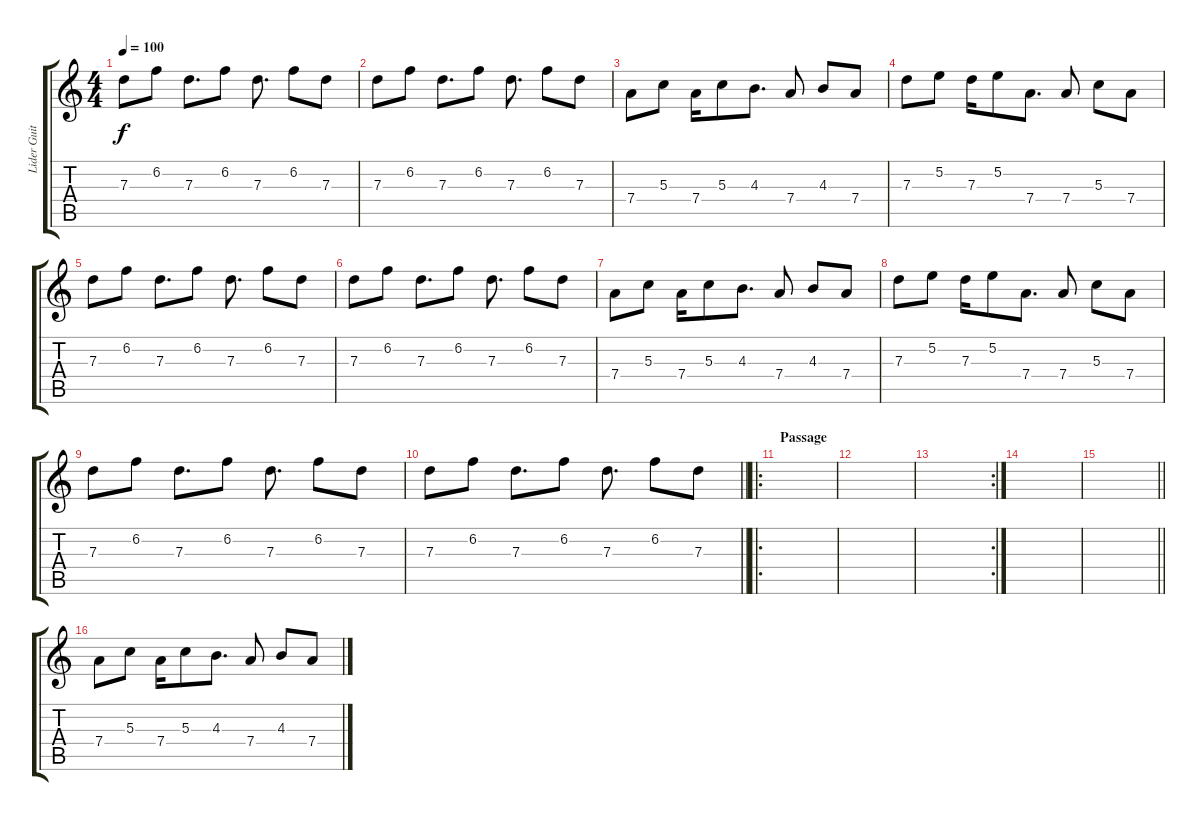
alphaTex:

\track ("Lider Guitar" "Lider Guit") {instrument electricguitarclean}
\staff {score tabs}
\tuning (E4 B3 G3 D3 A2 E2) {hide}
\ts (4 4)
\tempo 100
\clef g2
\ks c
7.3.8{dy f} 6.2.8 7.3.8{d} 6.2.8 7.3.8{d} 6.2.8 7.3.8 |
7.3.8 6.2.8 7.3.8{d} 6.2.8 7.3.8{d} 6.2.8 7.3.8 |
7.4.8 5.3.8 7.4.16 5.3.8 4.3.8{d} 7.4.8 4.3.8 7.4.8 |
7.3.8 5.2.8 7.3.16 5.2.8 7.4.8{d} 7.4.8 5.3.8 7.4.8 |
7.3.8 6.2.8 7.3.8{d} 6.2.8 7.3.8{d} 6.2.8 7.3.8 |
7.3.8 6.2.8 7.3.8{d} 6.2.8 7.3.8{d} 6.2.8 7.3.8 |
7.4.8 5.3.8 7.4.16 5.3.8 4.3.8{d} 7.4.8 4.3.8 7.4.8 |
7.3.8 5.2.8 7.3.16 5.2.8 7.4.8{d} 7.4.8 5.3.8 7.4.8 |
7.3.8 6.2.8 7.3.8{d} 6.2.8 7.3.8{d} 6.2.8 7.3.8 |
\barLineRight lightlight
7.3.8 6.2.8 7.3.8{d} 6.2.8 7.3.8{d} 6.2.8 7.3.8 |
\ro
\section ("" "Passage")
|
|
\rc 2
|
|
\barLineRight lightlight
|
7.4.8 5.3.8 7.4.16 5.3.8 4.3.8{d} 7.4.8 4.3.8 7.4.8
